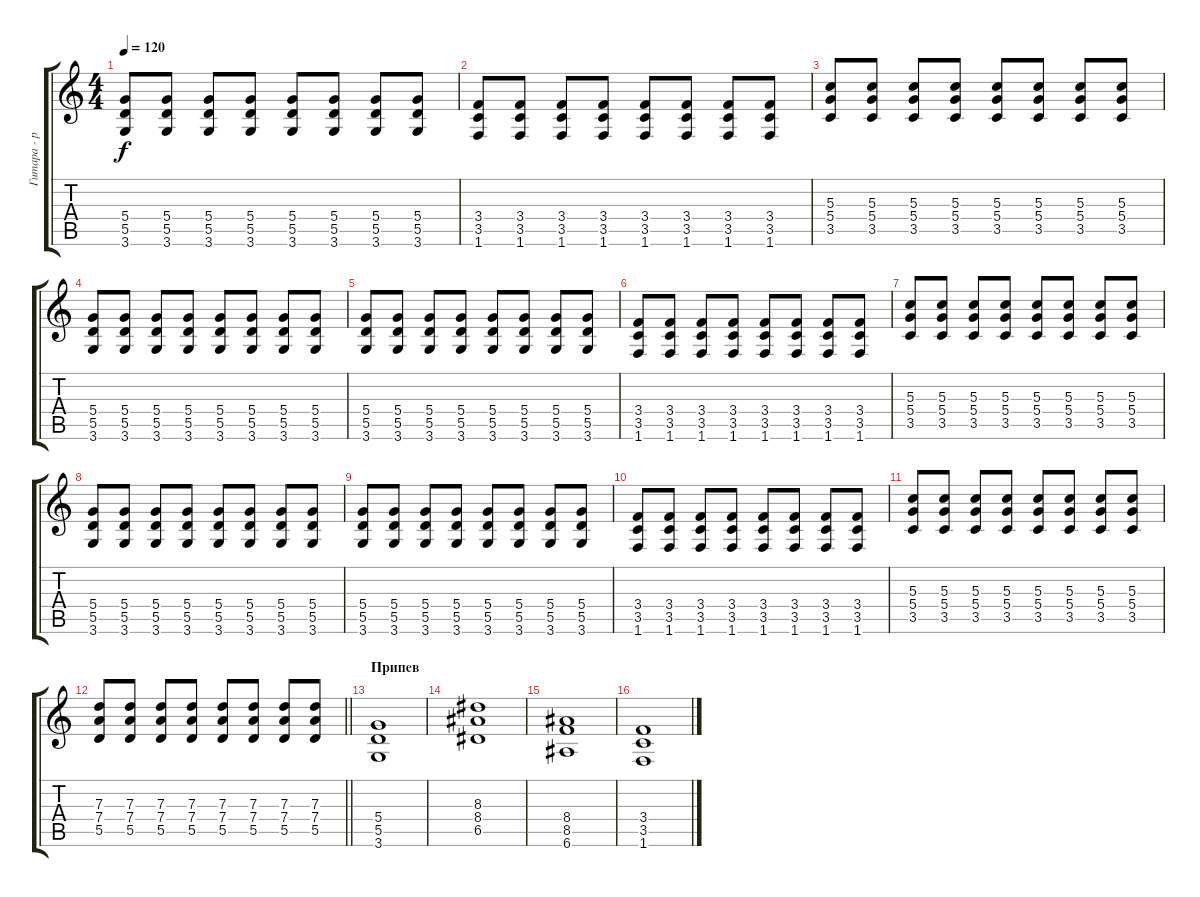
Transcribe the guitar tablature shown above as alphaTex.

\track ("Гитара - ритм" "Гитара - р") {instrument distortionguitar}
\staff {score tabs}
\tuning (E4 B3 G3 D3 A2 E2) {hide}
\ts (4 4)
\tempo 120
\clef g2
\ks c
(5.4 5.5 3.6).8{dy f} (5.4 5.5 3.6).8 (5.4 5.5 3.6).8 (5.4 5.5 3.6).8 (5.4 5.5 3.6).8 (5.4 5.5 3.6).8 (5.4 5.5 3.6).8 (5.4 5.5 3.6).8 |
(3.4 3.5 1.6).8 (3.4 3.5 1.6).8 (3.4 3.5 1.6).8 (3.4 3.5 1.6).8 (3.4 3.5 1.6).8 (3.4 3.5 1.6).8 (3.4 3.5 1.6).8 (3.4 3.5 1.6).8 |
(5.3 5.4 3.5).8 (5.3 5.4 3.5).8 (5.3 5.4 3.5).8 (5.3 5.4 3.5).8 (5.3 5.4 3.5).8 (5.3 5.4 3.5).8 (5.3 5.4 3.5).8 (5.3 5.4 3.5).8 |
(5.4 5.5 3.6).8 (5.4 5.5 3.6).8 (5.4 5.5 3.6).8 (5.4 5.5 3.6).8 (5.4 5.5 3.6).8 (5.4 5.5 3.6).8 (5.4 5.5 3.6).8 (5.4 5.5 3.6).8 |
(5.4 5.5 3.6).8 (5.4 5.5 3.6).8 (5.4 5.5 3.6).8 (5.4 5.5 3.6).8 (5.4 5.5 3.6).8 (5.4 5.5 3.6).8 (5.4 5.5 3.6).8 (5.4 5.5 3.6).8 |
(3.4 3.5 1.6).8 (3.4 3.5 1.6).8 (3.4 3.5 1.6).8 (3.4 3.5 1.6).8 (3.4 3.5 1.6).8 (3.4 3.5 1.6).8 (3.4 3.5 1.6).8 (3.4 3.5 1.6).8 |
(5.3 5.4 3.5).8 (5.3 5.4 3.5).8 (5.3 5.4 3.5).8 (5.3 5.4 3.5).8 (5.3 5.4 3.5).8 (5.3 5.4 3.5).8 (5.3 5.4 3.5).8 (5.3 5.4 3.5).8 |
(5.4 5.5 3.6).8 (5.4 5.5 3.6).8 (5.4 5.5 3.6).8 (5.4 5.5 3.6).8 (5.4 5.5 3.6).8 (5.4 5.5 3.6).8 (5.4 5.5 3.6).8 (5.4 5.5 3.6).8 |
(5.4 5.5 3.6).8 (5.4 5.5 3.6).8 (5.4 5.5 3.6).8 (5.4 5.5 3.6).8 (5.4 5.5 3.6).8 (5.4 5.5 3.6).8 (5.4 5.5 3.6).8 (5.4 5.5 3.6).8 |
(3.4 3.5 1.6).8 (3.4 3.5 1.6).8 (3.4 3.5 1.6).8 (3.4 3.5 1.6).8 (3.4 3.5 1.6).8 (3.4 3.5 1.6).8 (3.4 3.5 1.6).8 (3.4 3.5 1.6).8 |
(5.3 5.4 3.5).8 (5.3 5.4 3.5).8 (5.3 5.4 3.5).8 (5.3 5.4 3.5).8 (5.3 5.4 3.5).8 (5.3 5.4 3.5).8 (5.3 5.4 3.5).8 (5.3 5.4 3.5).8 |
\barLineRight lightlight
(7.3 7.4 5.5).8 (7.3 7.4 5.5).8 (7.3 7.4 5.5).8 (7.3 7.4 5.5).8 (7.3 7.4 5.5).8 (7.3 7.4 5.5).8 (7.3 7.4 5.5).8 (7.3 7.4 5.5).8 |
\section ("" "Припев")
(5.4 5.5 3.6).1 |
(8.3 8.4 6.5).1 |
(8.4 8.5 6.6).1 |
(3.4 3.5 1.6).1
